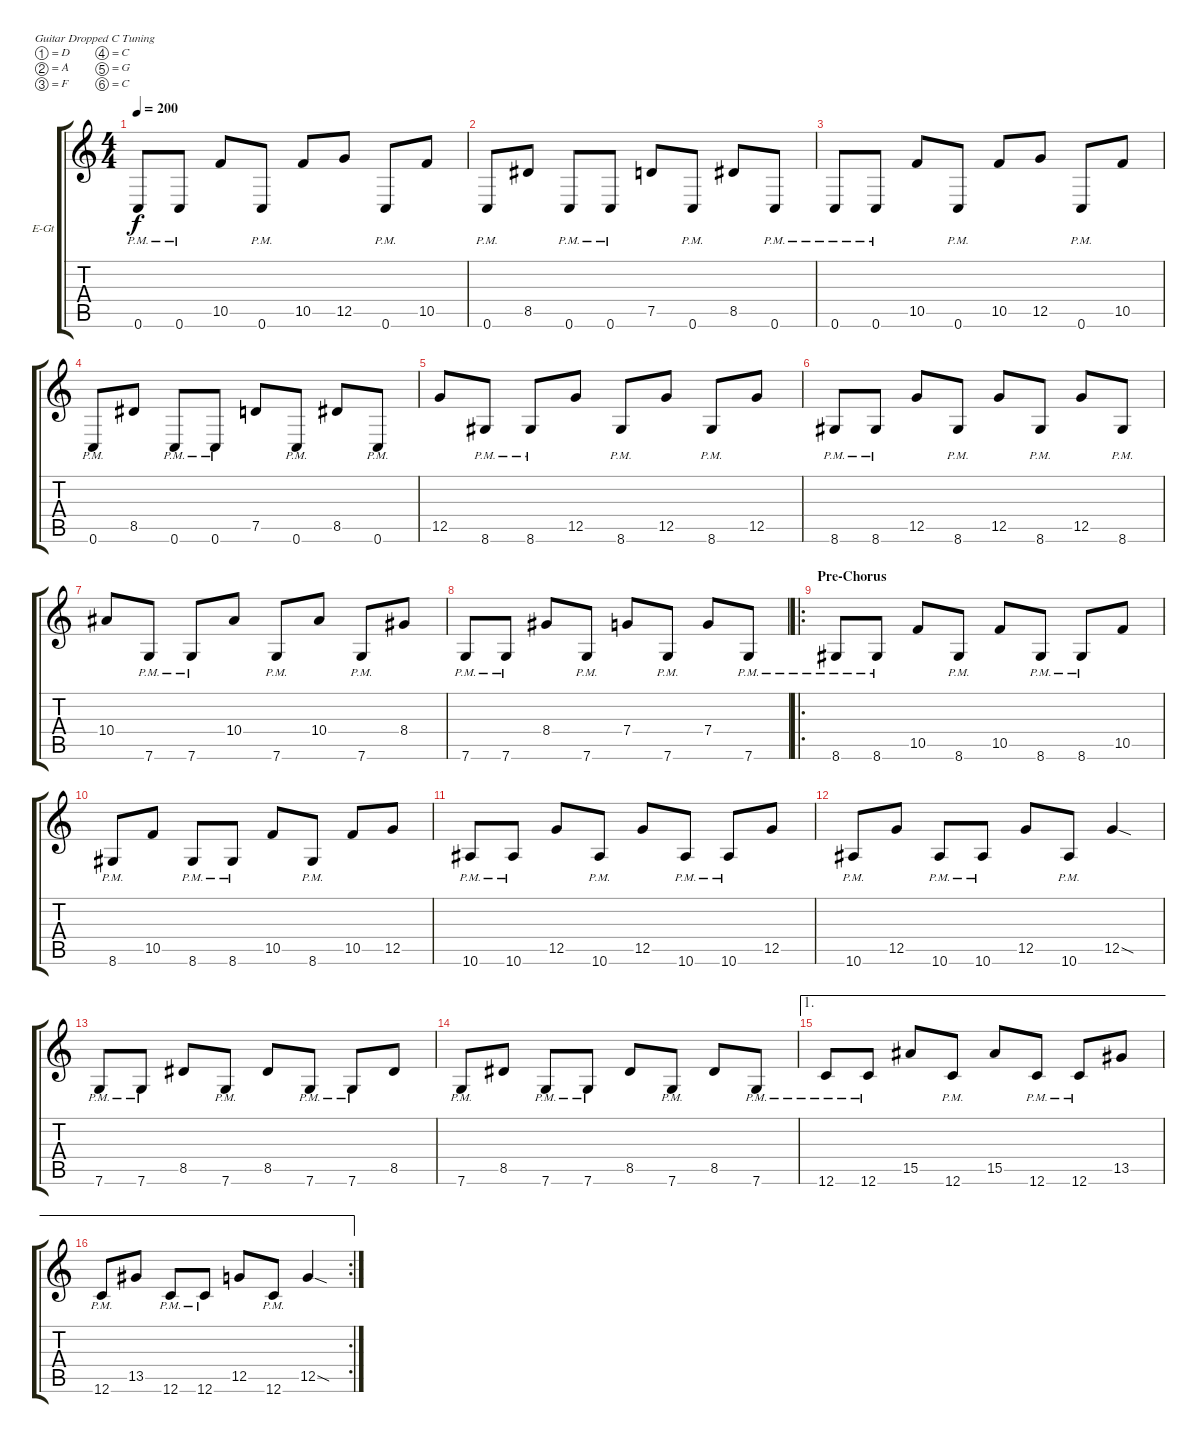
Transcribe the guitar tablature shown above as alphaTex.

\defaultSystemsLayout 4
\bracketExtendMode groupsimilarinstruments
\firstSystemTrackNameOrientation horizontal
\otherSystemsTrackNameOrientation horizontal
\track ("Guitar 1" "E-Gt") {instrument distortionguitar}
\staff {score tabs}
\tuning (D4 A3 F3 C3 G2 C2)
\ts (4 4)
\tempo 200
\clef g2
\ks c
0.6{pm}.8{dy f} 0.6{pm}.8 10.5.8 0.6{pm}.8 10.5.8 12.5.8 0.6{pm}.8 10.5.8 |
0.6{pm}.8 8.5.8 0.6{pm}.8 0.6{pm}.8 7.5.8 0.6{pm}.8 8.5.8 0.6{pm}.8 |
0.6{pm}.8 0.6{pm}.8 10.5.8 0.6{pm}.8 10.5.8 12.5.8 0.6{pm}.8 10.5.8 |
0.6{pm}.8 8.5.8 0.6{pm}.8 0.6{pm}.8 7.5.8 0.6{pm}.8 8.5.8 0.6{pm}.8 |
12.5.8 8.6{pm}.8 8.6{pm}.8 12.5.8 8.6{pm}.8 12.5.8 8.6{pm}.8 12.5.8 |
8.6{pm}.8 8.6{pm}.8 12.5.8 8.6{pm}.8 12.5.8 8.6{pm}.8 12.5.8 8.6{pm}.8 |
10.4.8 7.6{pm}.8 7.6{pm}.8 10.4.8 7.6{pm}.8 10.4.8 7.6{pm}.8 8.4.8 |
7.6{pm}.8 7.6{pm}.8 8.4.8 7.6{pm}.8 7.4.8 7.6{pm}.8 7.4.8 7.6{pm}.8 |
\ro
\section ("" "Pre-Chorus")
8.6{pm}.8 8.6{pm}.8 10.5.8 8.6{pm}.8 10.5.8 8.6{pm}.8 8.6{pm}.8 10.5.8 |
8.6{pm}.8 10.5.8 8.6{pm}.8 8.6{pm}.8 10.5.8 8.6{pm}.8 10.5.8 12.5.8 |
10.6{pm}.8 10.6{pm}.8 12.5.8 10.6{pm}.8 12.5.8 10.6{pm}.8 10.6{pm}.8 12.5.8 |
10.6{pm}.8 12.5.8 10.6{pm}.8 10.6{pm}.8 12.5.8 10.6{pm}.8 12.5{sod}.4 |
7.6{pm}.8 7.6{pm}.8 8.5.8 7.6{pm}.8 8.5.8 7.6{pm}.8 7.6{pm}.8 8.5.8 |
7.6{pm}.8 8.5.8 7.6{pm}.8 7.6{pm}.8 8.5.8 7.6{pm}.8 8.5.8 7.6{pm}.8 |
\ae 1
12.6{pm}.8 12.6{pm}.8 15.5.8 12.6{pm}.8 15.5.8 12.6{pm}.8 12.6{pm}.8 13.5.8 |
\ae 1
\rc 2
12.6{pm}.8 13.5.8 12.6{pm}.8 12.6{pm}.8 12.5.8 12.6{pm}.8 12.5{sod}.4
